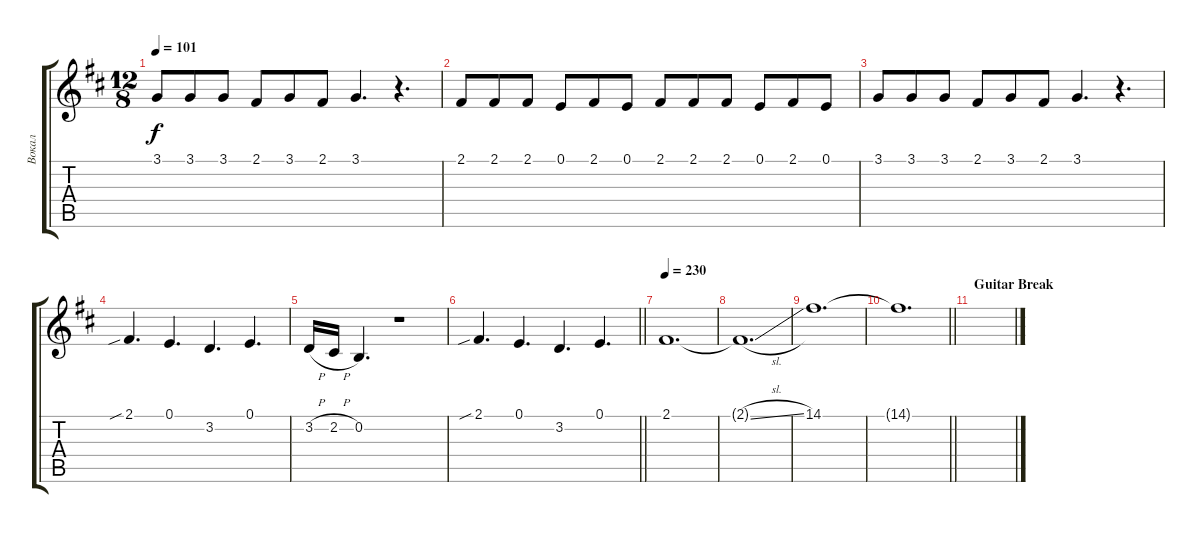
\track ("Вокал" "Вокал") {instrument trumpet}
\staff {score tabs}
\tuning (E4 B3 G3 D3 A2 E2) {hide}
\ts (12 8)
\tempo 101
\clef g2
\ks bminor
3.1.8{dy f} 3.1.8 3.1.8 2.1.8 3.1.8 2.1.8 3.1.4{d} r.4{d} |
2.1.8 2.1.8 2.1.8 0.1.8 2.1.8 0.1.8 2.1.8 2.1.8 2.1.8 0.1.8 2.1.8 0.1.8 |
3.1.8 3.1.8 3.1.8 2.1.8 3.1.8 2.1.8 3.1.4{d} r.4{d} |
2.1{sib}.4{d} 0.1.4{d} 3.2.4{d} 0.1.4{d} |
3.2{h}.16 2.2{h}.16 0.2.4{d} r.1 |
\barLineRight lightlight
2.1{sib}.4{d} 0.1.4{d} 3.2.4{d} 0.1.4{d} |
\tempo 230
2.1.1{d} |
2.1{sl t}.1{d} |
14.1.1{d} |
\barLineRight lightlight
14.1{t}.1{d} |
\section ("" "Guitar Break")
